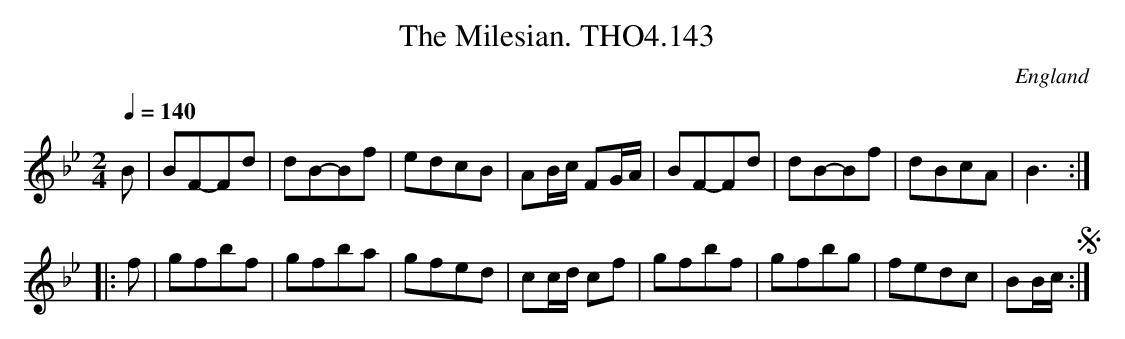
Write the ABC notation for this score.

X:1
T:Milesian. THO4.143, The
O:England
M:2/4
L:1/8
Q:1/4=140
K:Bb major
B|BF-Fd|dB-Bf|edcB|AB/c/ FG/A/|BF-Fd|dB-Bf|dBcA|B3:|
|:f|gfbf|gfba|gfed|cc/d/ cf|gfbf|gfbg|fedc|BB/c/ S:|
